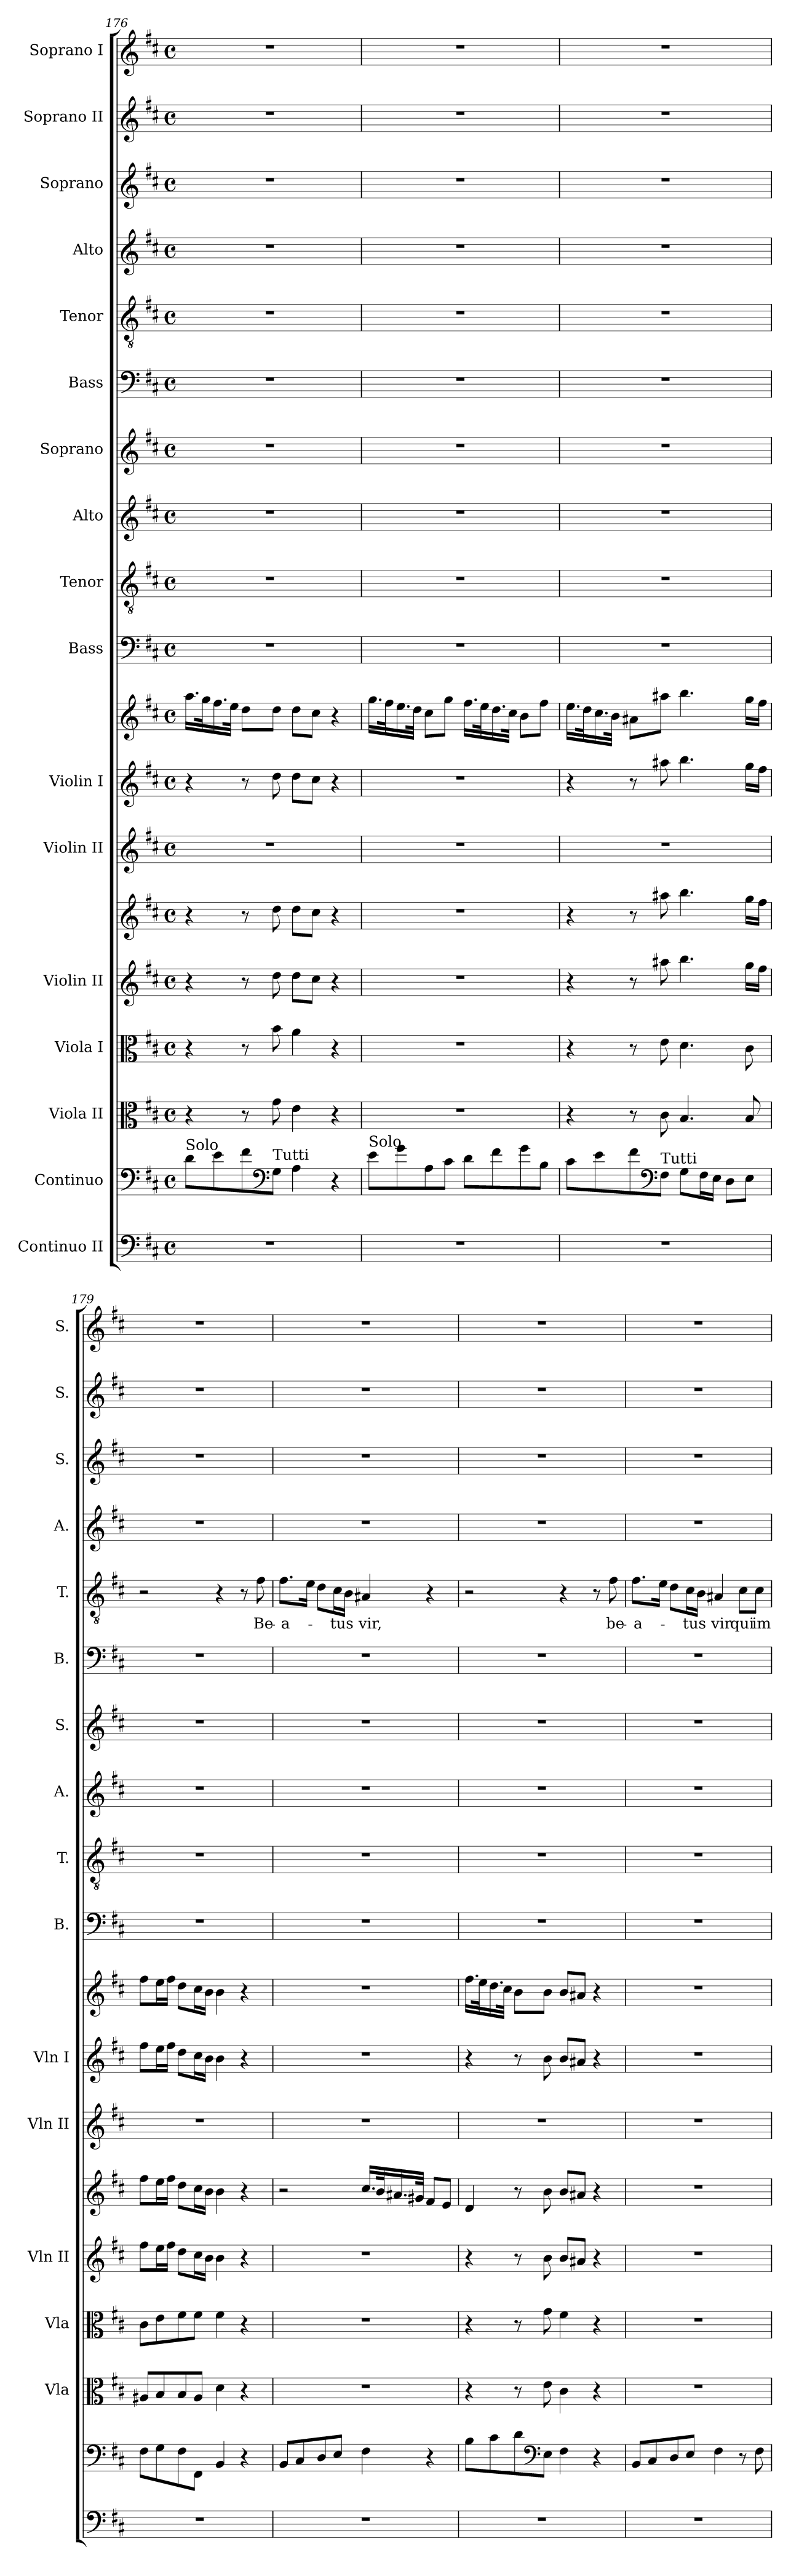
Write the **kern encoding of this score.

**kern	**kern	**kern	**kern	**kern	**kern	**kern	**kern	**kern	**kern	**kern	**kern	**kern	**kern	**kern	**text	**kern	**kern	**kern	**kern
*part17	*part16	*part15	*part14	*part13	*part13	*part12	*part11	*part11	*part10	*part9	*part8	*part7	*part6	*part5	*part5	*part4	*part3	*part2	*part1
*staff19	*staff18	*staff17	*staff16	*staff15	*staff14	*staff13	*staff12	*staff11	*staff10	*staff9	*staff8	*staff7	*staff6	*staff5	*staff5	*staff4	*staff3	*staff2	*staff1
*I"Continuo II	*I"Continuo	*I"Viola II	*I"Viola I	*I"Violin II	*	*I"Violin II	*I"Violin I	*	*I"Bass	*I"Tenor	*I"Alto	*I"Soprano	*I"Bass	*I"Tenor	*	*I"Alto	*I"Soprano	*I"Soprano II	*I"Soprano I
*	*	*I'Vla	*I'Vla	*I'Vln II	*	*I'Vln II	*I'Vln I	*	*I'B.	*I'T.	*I'A.	*I'S.	*I'B.	*I'T.	*	*I'A.	*I'S.	*I'S.	*I'S.
*clefF4	*clefF4	*clefC3	*clefC3	*clefG2	*clefG2	*clefG2	*clefG2	*clefG2	*clefF4	*clefGv2	*clefG2	*clefG2	*clefF4	*clefGv2	*	*clefG2	*clefG2	*clefG2	*clefG2
*	*	*	*	*	*	*	*	*	*	*ITrd7c12	*	*	*	*ITrd7c12	*	*	*	*	*
*k[f#c#]	*k[f#c#]	*k[f#c#]	*k[f#c#]	*k[f#c#]	*k[f#c#]	*k[f#c#]	*k[f#c#]	*k[f#c#]	*k[f#c#]	*k[f#c#]	*k[f#c#]	*k[f#c#]	*k[f#c#]	*k[f#c#]	*	*k[f#c#]	*k[f#c#]	*k[f#c#]	*k[f#c#]
*D:	*D:	*D:	*D:	*D:	*D:	*D:	*D:	*D:	*D:	*D:	*D:	*D:	*D:	*D:	*	*D:	*D:	*D:	*D:
*M4/4	*M4/4	*M4/4	*M4/4	*M4/4	*M4/4	*M4/4	*M4/4	*M4/4	*M4/4	*M4/4	*M4/4	*M4/4	*M4/4	*M4/4	*	*M4/4	*M4/4	*M4/4	*M4/4
*met(c)	*met(c)	*met(c)	*met(c)	*met(c)	*met(c)	*met(c)	*met(c)	*met(c)	*met(c)	*met(c)	*met(c)	*met(c)	*met(c)	*met(c)	*	*met(c)	*met(c)	*met(c)	*met(c)
=176	=176	=176	=176	=176	=176	=176	=176	=176	=176	=176	=176	=176	=176	=176	=176	=176	=176	=176	=176
!	!LO:TX:a:t=Solo	!	!	!	!	!	!	!	!	!	!	!	!	!	!	!	!	!	!
1r	8d\L	4r	4r	4r	4r	1r	4r	16.aa\LL	1r	1r	1r	1r	1r	1r	.	1r	1r	1r	1r
.	.	.	.	.	.	.	.	32gg\K	.	.	.	.	.	.	.	.	.	.	.
.	8e\	.	.	.	.	.	.	16.ff#\	.	.	.	.	.	.	.	.	.	.	.
.	.	.	.	.	.	.	.	32ee\JJk	.	.	.	.	.	.	.	.	.	.	.
.	8f#\	8r	8r	8r	8r	.	8r	8dd\L	.	.	.	.	.	.	.	.	.	.	.
*	*clefF4	*	*	*	*	*	*	*	*	*	*	*	*	*	*	*	*	*	*
!	!LO:TX:a:t=Tutti	!	!	!	!	!	!	!	!	!	!	!	!	!	!	!	!	!	!
.	8G\J	8g\	8b\	8dd\	8dd\	.	8dd\	8dd\J	.	.	.	.	.	.	.	.	.	.	.
.	4A\	4e\	4a\	8dd\L	8dd\L	.	8dd\L	8dd\L	.	.	.	.	.	.	.	.	.	.	.
.	.	.	.	8cc#\J	8cc#\J	.	8cc#\J	8cc#\J	.	.	.	.	.	.	.	.	.	.	.
.	4r	4r	4r	4r	4r	.	4r	4r	.	.	.	.	.	.	.	.	.	.	.
=177	=177	=177	=177	=177	=177	=177	=177	=177	=177	=177	=177	=177	=177	=177	=177	=177	=177	=177	=177
!	!LO:TX:a:t=Solo	!	!	!	!	!	!	!	!	!	!	!	!	!	!	!	!	!	!
1r	8e\L	1r	1r	1r	1r	1r	1r	16.gg\LL	1r	1r	1r	1r	1r	1r	.	1r	1r	1r	1r
.	.	.	.	.	.	.	.	32ff#\K	.	.	.	.	.	.	.	.	.	.	.
.	8g\	.	.	.	.	.	.	16.ee\	.	.	.	.	.	.	.	.	.	.	.
.	.	.	.	.	.	.	.	32dd\JJk	.	.	.	.	.	.	.	.	.	.	.
.	8A\	.	.	.	.	.	.	8cc#\L	.	.	.	.	.	.	.	.	.	.	.
.	8c#\J	.	.	.	.	.	.	8gg\J	.	.	.	.	.	.	.	.	.	.	.
.	8d\L	.	.	.	.	.	.	16.ff#\LL	.	.	.	.	.	.	.	.	.	.	.
.	.	.	.	.	.	.	.	32ee\K	.	.	.	.	.	.	.	.	.	.	.
.	8f#\	.	.	.	.	.	.	16.dd\	.	.	.	.	.	.	.	.	.	.	.
.	.	.	.	.	.	.	.	32cc#\JJk	.	.	.	.	.	.	.	.	.	.	.
.	8g\	.	.	.	.	.	.	8b\L	.	.	.	.	.	.	.	.	.	.	.
.	8B\J	.	.	.	.	.	.	8ff#\J	.	.	.	.	.	.	.	.	.	.	.
=178	=178	=178	=178	=178	=178	=178	=178	=178	=178	=178	=178	=178	=178	=178	=178	=178	=178	=178	=178
1r	8c#\L	4r	4r	4r	4r	1r	4r	16.ee\LL	1r	1r	1r	1r	1r	1r	.	1r	1r	1r	1r
.	.	.	.	.	.	.	.	32dd\K	.	.	.	.	.	.	.	.	.	.	.
.	8e\	.	.	.	.	.	.	16.cc#\	.	.	.	.	.	.	.	.	.	.	.
.	.	.	.	.	.	.	.	32b\JJk	.	.	.	.	.	.	.	.	.	.	.
.	8f#\	8r	8r	8r	8r	.	8r	8a#X\L	.	.	.	.	.	.	.	.	.	.	.
*	*clefF4	*	*	*	*	*	*	*	*	*	*	*	*	*	*	*	*	*	*
!	!LO:TX:a:t=Tutti	!	!	!	!	!	!	!	!	!	!	!	!	!	!	!	!	!	!
.	8F#\J	8c#\	8e\	8aa#X\	8aa#X\	.	8aa#X\	8aa#X\J	.	.	.	.	.	.	.	.	.	.	.
.	8G\L	4.B/	4.d\	4.bb\	4.bb\	.	4.bb\	4.bb\	.	.	.	.	.	.	.	.	.	.	.
.	16F#\L	.	.	.	.	.	.	.	.	.	.	.	.	.	.	.	.	.	.
.	16E\JJ	.	.	.	.	.	.	.	.	.	.	.	.	.	.	.	.	.	.
.	8D\L	.	.	.	.	.	.	.	.	.	.	.	.	.	.	.	.	.	.
.	8E\J	8B/	8c#\	16gg\LL	16gg\LL	.	16gg\LL	16gg\LL	.	.	.	.	.	.	.	.	.	.	.
.	.	.	.	16ff#\JJ	16ff#\JJ	.	16ff#\JJ	16ff#\JJ	.	.	.	.	.	.	.	.	.	.	.
!!LO:PB:g=z
=179	=179	=179	=179	=179	=179	=179	=179	=179	=179	=179	=179	=179	=179	=179	=179	=179	=179	=179	=179
1r	8F#\L	8A#X/L	8c#\L	8ff#\L	8ff#\L	1r	8ff#\L	8ff#\L	1r	1r	1r	1r	1r	2r	.	1r	1r	1r	1r
.	8G\	8B/	8e\	16ee\L	16ee\L	.	16ee\L	16ee\L	.	.	.	.	.	.	.	.	.	.	.
.	.	.	.	16ff#\JJ	16ff#\JJ	.	16ff#\JJ	16ff#\JJ	.	.	.	.	.	.	.	.	.	.	.
.	8F#\	8B/	8f#\	8dd\L	8dd\L	.	8dd\L	8dd\L	.	.	.	.	.	.	.	.	.	.	.
.	8FF#\J	8A#/J	8f#\J	16cc#\L	16cc#\L	.	16cc#\L	16cc#\L	.	.	.	.	.	.	.	.	.	.	.
.	.	.	.	16b\JJ	16b\JJ	.	16b\JJ	16b\JJ	.	.	.	.	.	.	.	.	.	.	.
.	4BB/	4d\	4f#\	4b\	4b\	.	4b\	4b\	.	.	.	.	.	4r	.	.	.	.	.
.	4r	4r	4r	4r	4r	.	4r	4r	.	.	.	.	.	8r	.	.	.	.	.
!	!	!	!	!	!	!	!	!	!	!	!	!	!	!	!LO:LY:b	!	!	!	!
.	.	.	.	.	.	.	.	.	.	.	.	.	.	8F#\	Be-	.	.	.	.
=180	=180	=180	=180	=180	=180	=180	=180	=180	=180	=180	=180	=180	=180	=180	=180	=180	=180	=180	=180
!	!	!	!	!	!	!	!	!	!	!	!	!	!	!	!LO:LY:b	!	!	!	!
1r	8BB/L	1r	1r	1r	2r	1r	1r	1r	1r	1r	1r	1r	1r	8.F#\L	-a-	1r	1r	1r	1r
.	8C#/	.	.	.	.	.	.	.	.	.	.	.	.	.	.	.	.	.	.
.	.	.	.	.	.	.	.	.	.	.	.	.	.	16E\Jk	.	.	.	.	.
.	8D/	.	.	.	.	.	.	.	.	.	.	.	.	8D\L	.	.	.	.	.
!	!	!	!	!	!	!	!	!	!	!	!	!	!	!	!LO:LY:b	!	!	!	!
.	8E/J	.	.	.	.	.	.	.	.	.	.	.	.	16C#\L	-tus	.	.	.	.
.	.	.	.	.	.	.	.	.	.	.	.	.	.	16BB\JJ	.	.	.	.	.
!	!	!	!	!	!	!	!	!	!	!	!	!	!	!	!LO:LY:b	!	!	!	!
.	4F#\	.	.	.	16.cc#/LL	.	.	.	.	.	.	.	.	4AA#X/	vir,	.	.	.	.
.	.	.	.	.	32b/K	.	.	.	.	.	.	.	.	.	.	.	.	.	.
.	.	.	.	.	16.a#X/	.	.	.	.	.	.	.	.	.	.	.	.	.	.
.	.	.	.	.	32g#X/JJk	.	.	.	.	.	.	.	.	.	.	.	.	.	.
.	4r	.	.	.	8f#/L	.	.	.	.	.	.	.	.	4r	.	.	.	.	.
.	.	.	.	.	8e/J	.	.	.	.	.	.	.	.	.	.	.	.	.	.
=181	=181	=181	=181	=181	=181	=181	=181	=181	=181	=181	=181	=181	=181	=181	=181	=181	=181	=181	=181
1r	8B\L	4r	4r	4r	4d/	1r	4r	16.ff#\LL	1r	1r	1r	1r	1r	2r	.	1r	1r	1r	1r
.	.	.	.	.	.	.	.	32ee\K	.	.	.	.	.	.	.	.	.	.	.
.	8c#\	.	.	.	.	.	.	16.dd\	.	.	.	.	.	.	.	.	.	.	.
.	.	.	.	.	.	.	.	32cc#\JJk	.	.	.	.	.	.	.	.	.	.	.
.	8d\	8r	8r	8r	8r	.	8r	8b\L	.	.	.	.	.	.	.	.	.	.	.
*	*clefF4	*	*	*	*	*	*	*	*	*	*	*	*	*	*	*	*	*	*
.	8E\J	8e\	8g\	8b\	8b\	.	8b\	8b\J	.	.	.	.	.	.	.	.	.	.	.
.	4F#\	4c#\	4f#\	8b/L	8b/L	.	8b/L	8b/L	.	.	.	.	.	4r	.	.	.	.	.
.	.	.	.	8a#X/J	8a#X/J	.	8a#X/J	8a#X/J	.	.	.	.	.	.	.	.	.	.	.
.	4r	4r	4r	4r	4r	.	4r	4r	.	.	.	.	.	8r	.	.	.	.	.
!	!	!	!	!	!	!	!	!	!	!	!	!	!	!	!LO:LY:b	!	!	!	!
.	.	.	.	.	.	.	.	.	.	.	.	.	.	8F#\	be-	.	.	.	.
=182	=182	=182	=182	=182	=182	=182	=182	=182	=182	=182	=182	=182	=182	=182	=182	=182	=182	=182	=182
!	!	!	!	!	!	!	!	!	!	!	!	!	!	!	!LO:LY:b	!	!	!	!
1r	8BB/L	1r	1r	1r	1r	1r	1r	1r	1r	1r	1r	1r	1r	8.F#\L	-a-	1r	1r	1r	1r
.	8C#/	.	.	.	.	.	.	.	.	.	.	.	.	.	.	.	.	.	.
.	.	.	.	.	.	.	.	.	.	.	.	.	.	16E\Jk	.	.	.	.	.
.	8D/	.	.	.	.	.	.	.	.	.	.	.	.	8D\L	.	.	.	.	.
!	!	!	!	!	!	!	!	!	!	!	!	!	!	!	!LO:LY:b	!	!	!	!
.	8E/J	.	.	.	.	.	.	.	.	.	.	.	.	16C#\L	-tus	.	.	.	.
.	.	.	.	.	.	.	.	.	.	.	.	.	.	16BB\JJ	.	.	.	.	.
!	!	!	!	!	!	!	!	!	!	!	!	!	!	!	!LO:LY:b	!	!	!	!
.	4F#\	.	.	.	.	.	.	.	.	.	.	.	.	4AA#X/	vir	.	.	.	.
!	!	!	!	!	!	!	!	!	!	!	!	!	!	!	!LO:LY:b	!	!	!	!
.	8r	.	.	.	.	.	.	.	.	.	.	.	.	8C#\L	qui	.	.	.	.
!	!	!	!	!	!	!	!	!	!	!	!	!	!	!	!LO:LY:b	!	!	!	!
.	8F#\	.	.	.	.	.	.	.	.	.	.	.	.	8C#\J	im-	.	.	.	.
=	=	=	=	=	=	=	=	=	=	=	=	=	=	=	=	=	=	=	=
*-	*-	*-	*-	*-	*-	*-	*-	*-	*-	*-	*-	*-	*-	*-	*-	*-	*-	*-	*-
